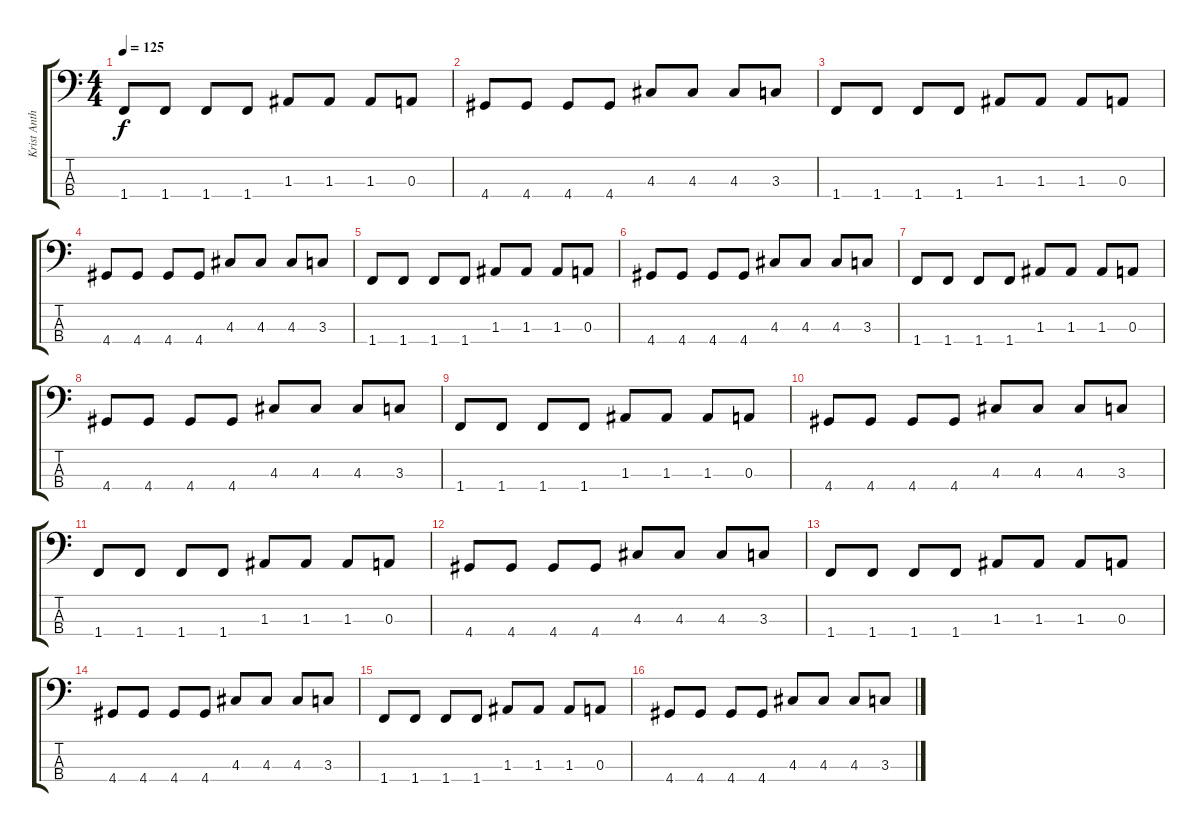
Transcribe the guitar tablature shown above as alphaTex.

\track ("Krist Anthony Novoselic" "Krist Anth") {instrument electricbasspick}
\staff {score tabs}
\tuning (G2 D2 A1 E1) {hide}
\ts (4 4)
\tempo 125
\clef f4
\ks c
1.4.8{dy f} 1.4.8 1.4.8 1.4.8 1.3.8 1.3.8 1.3.8 0.3.8 |
4.4.8 4.4.8 4.4.8 4.4.8 4.3.8 4.3.8 4.3.8 3.3.8 |
1.4.8 1.4.8 1.4.8 1.4.8 1.3.8 1.3.8 1.3.8 0.3.8 |
4.4.8 4.4.8 4.4.8 4.4.8 4.3.8 4.3.8 4.3.8 3.3.8 |
1.4.8 1.4.8 1.4.8 1.4.8 1.3.8 1.3.8 1.3.8 0.3.8 |
4.4.8 4.4.8 4.4.8 4.4.8 4.3.8 4.3.8 4.3.8 3.3.8 |
1.4.8 1.4.8 1.4.8 1.4.8 1.3.8 1.3.8 1.3.8 0.3.8 |
4.4.8 4.4.8 4.4.8 4.4.8 4.3.8 4.3.8 4.3.8 3.3.8 |
1.4.8 1.4.8 1.4.8 1.4.8 1.3.8 1.3.8 1.3.8 0.3.8 |
4.4.8 4.4.8 4.4.8 4.4.8 4.3.8 4.3.8 4.3.8 3.3.8 |
1.4.8 1.4.8 1.4.8 1.4.8 1.3.8 1.3.8 1.3.8 0.3.8 |
4.4.8 4.4.8 4.4.8 4.4.8 4.3.8 4.3.8 4.3.8 3.3.8 |
1.4.8 1.4.8 1.4.8 1.4.8 1.3.8 1.3.8 1.3.8 0.3.8 |
4.4.8 4.4.8 4.4.8 4.4.8 4.3.8 4.3.8 4.3.8 3.3.8 |
1.4.8 1.4.8 1.4.8 1.4.8 1.3.8 1.3.8 1.3.8 0.3.8 |
4.4.8 4.4.8 4.4.8 4.4.8 4.3.8 4.3.8 4.3.8 3.3.8
